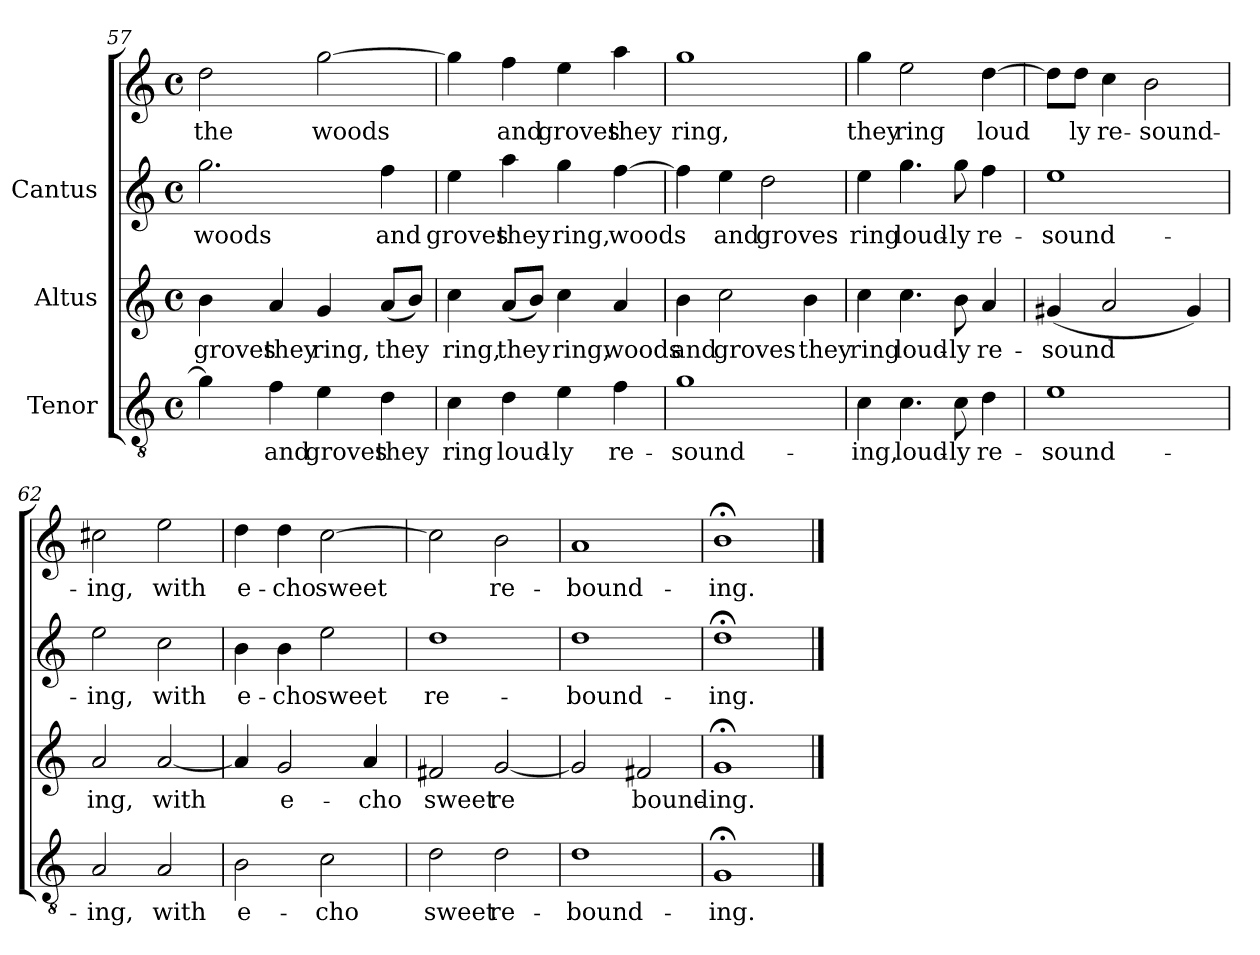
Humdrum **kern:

**kern	**text	**kern	**text	**kern	**text	**kern	**text
*part3	*part3	*part2	*part2	*part1	*part1	*part1	*part1
*staff4	*staff4	*staff3	*staff3	*staff2	*staff2	*staff1	*staff1
*I"Tenor	*	*I"Altus	*	*I"Cantus	*	*	*
*clefGv2	*	*clefG2	*	*clefG2	*	*clefG2	*
*M4/4	*	*M4/4	*	*M4/4	*	*M4/4	*
*met(c)	*	*met(c)	*	*met(c)	*	*met(c)	*
=57	=57	=57	=57	=57	=57	=57	=57
!	!LO:LY:b:cj	!	!LO:LY:b:cj	!	!LO:LY:b:cj	!	!LO:LY:b:cj
4g\]	.	4b\	groves	2.gg\	woods	2dd\	the
!	!LO:LY:b:cj	!	!LO:LY:b:cj	!	!	!	!
4f\	and	4a/	they	.	.	.	.
!	!LO:LY:b:cj	!	!LO:LY:b:cj	!	!	!	!LO:LY:b:cj
4e\	groves	4g/	ring,	.	.	[>2gg\	woods
!	!LO:LY:b:cj	!	!LO:LY:b:cj	!	!LO:LY:b:cj	!	!
4d\	they	(<8a/L	they	4ff\	and	.	.
!	!	!	!LO:LY:b:cj	!	!	!	!
.	.	8b/J)	.	.	.	.	.
=58	=58	=58	=58	=58	=58	=58	=58
!	!LO:LY:b:cj	!	!LO:LY:b:cj	!	!LO:LY:b:cj	!	!LO:LY:b:cj
4c\	ring	4cc\	ring,	4ee\	groves	4gg\]	.
!	!LO:LY:b:cj	!	!LO:LY:b:cj	!	!LO:LY:b:cj	!	!LO:LY:b:cj
4d\	loud-	(<8a/L	they	4aa\	they	4ff\	and
!	!	!	!LO:LY:b:cj	!	!	!	!
.	.	8b/J)	.	.	.	.	.
!	!LO:LY:b:cj	!	!LO:LY:b:cj	!	!LO:LY:b:cj	!	!LO:LY:b:cj
4e\	-ly	4cc\	ring,	4gg\	ring,	4ee\	groves
!	!LO:LY:b:cj	!	!LO:LY:b:cj	!	!LO:LY:b:cj	!	!LO:LY:b:cj
4f\	re-	4a/	woods	[>4ff\	woods	4aa\	they
=59	=59	=59	=59	=59	=59	=59	=59
!	!LO:LY:b:cj	!	!LO:LY:b:cj	!	!LO:LY:b:cj	!	!LO:LY:b:cj
1g	-sound-	4b\	and	4ff\]	.	1gg	ring,
!	!	!	!LO:LY:b:cj	!	!LO:LY:b:cj	!	!
.	.	2cc\	groves	4ee\	and	.	.
!	!	!	!	!	!LO:LY:b:cj	!	!
.	.	.	.	2dd\	groves	.	.
!	!	!	!LO:LY:b:cj	!	!	!	!
.	.	4b\	they	.	.	.	.
!!LO:LB:g=z
=60	=60	=60	=60	=60	=60	=60	=60
!	!LO:LY:b:cj	!	!LO:LY:b:cj	!	!LO:LY:b:cj	!	!LO:LY:b:cj
4c\	-ing,	4cc\	ring	4ee\	-ring	4gg\	they
!	!LO:LY:b:cj	!	!LO:LY:b:cj	!	!LO:LY:b:cj	!	!LO:LY:b:cj
4.c\	loud-	4.cc\	loud-	4.gg\	loud-	2ee\	ring
!	!LO:LY:b:cj	!	!LO:LY:b:cj	!	!LO:LY:b:cj	!	!
8c\	-ly	8b\	-ly	8gg\	-ly	.	.
!	!LO:LY:b:cj	!	!LO:LY:b:cj	!	!LO:LY:b:cj	!	!LO:LY:b:cj
4d\	re-	4a/	re-	4ff\	re-	[>4dd\	loud-
=61	=61	=61	=61	=61	=61	=61	=61
!	!LO:LY:b:cj	!	!LO:LY:b:cj	!	!LO:LY:b:cj	!	!LO:LY:b:cj
1e	-sound-	(<4g#X/	-sound-	1ee	-sound-	8dd\L]	-
!	!	!	!	!	!	!	!LO:LY:b:cj
.	.	.	.	.	.	8dd\J	ly
!	!	!	!LO:LY:b:cj	!	!	!	!LO:LY:b:cj
.	.	2a/	--	.	.	4cc\	re-
!	!	!	!	!	!	!	!LO:LY:b:cj
.	.	.	.	.	.	2b\	-sound-
!	!	!	!LO:LY:b:cj	!	!	!	!
.	.	4g#/)	--	.	.	.	.
=62	=62	=62	=62	=62	=62	=62	=62
!	!LO:LY:b:cj	!	!LO:LY:b:cj	!	!LO:LY:b:cj	!	!LO:LY:b:cj
2A/	-ing,	2a/	-ing,	2ee\	ing,	2cc#X\	-ing,
!	!LO:LY:b:cj	!	!LO:LY:b:cj	!	!LO:LY:b:cj	!	!LO:LY:b:cj
2A/	with	[<2a/	with	2cc\	with	2ee\	with
=63	=63	=63	=63	=63	=63	=63	=63
!	!LO:LY:b:cj	!	!LO:LY:b:cj	!	!LO:LY:b:cj	!	!LO:LY:b:cj
2B\	e-	4a/]	.	4b\	e-	4dd\	e-
!	!	!	!LO:LY:b:cj	!	!LO:LY:b:cj	!	!LO:LY:b:cj
.	.	2g/	e-	4b\	-cho	4dd\	-cho
!	!LO:LY:b:cj	!	!	!	!LO:LY:b:cj	!	!LO:LY:b:cj
2c\	-cho	.	.	2ee\	sweet	[>2cc\	sweet
!	!	!	!LO:LY:b:cj	!	!	!	!
.	.	4a/	-cho	.	.	.	.
=64	=64	=64	=64	=64	=64	=64	=64
!	!LO:LY:b:cj	!	!LO:LY:b:cj	!	!LO:LY:b:cj	!	!LO:LY:b:cj
2d\	sweet	2f#X/	sweet	1dd	-re-	2cc\]	.
!	!LO:LY:b:cj	!	!LO:LY:b:cj	!	!	!	!LO:LY:b:cj
2d\	re-	[<2g/	re-	.	.	2b\	re-
=65	=65	=65	=65	=65	=65	=65	=65
!	!LO:LY:b:cj	!	!LO:LY:b:cj	!	!LO:LY:b:cj	!	!LO:LY:b:cj
1d	-bound-	2g/]	-	1dd	-bound-	1a	-bound-
!	!	!	!LO:LY:b:cj	!	!	!	!
.	.	2f#X/	bound-	.	.	.	.
!!LO:LB:g=z
=66	=66	=66	=66	=66	=66	=66	=66
!	!LO:LY:b:cj	!	!LO:LY:b:cj	!	!LO:LY:b:cj	!	!LO:LY:b:cj
1G;<	-ing.	1g;<	-ing.	1dd;<	ing.	1b;<	-ing.
==	==	==	==	==	==	==	==
*-	*-	*-	*-	*-	*-	*-	*-
